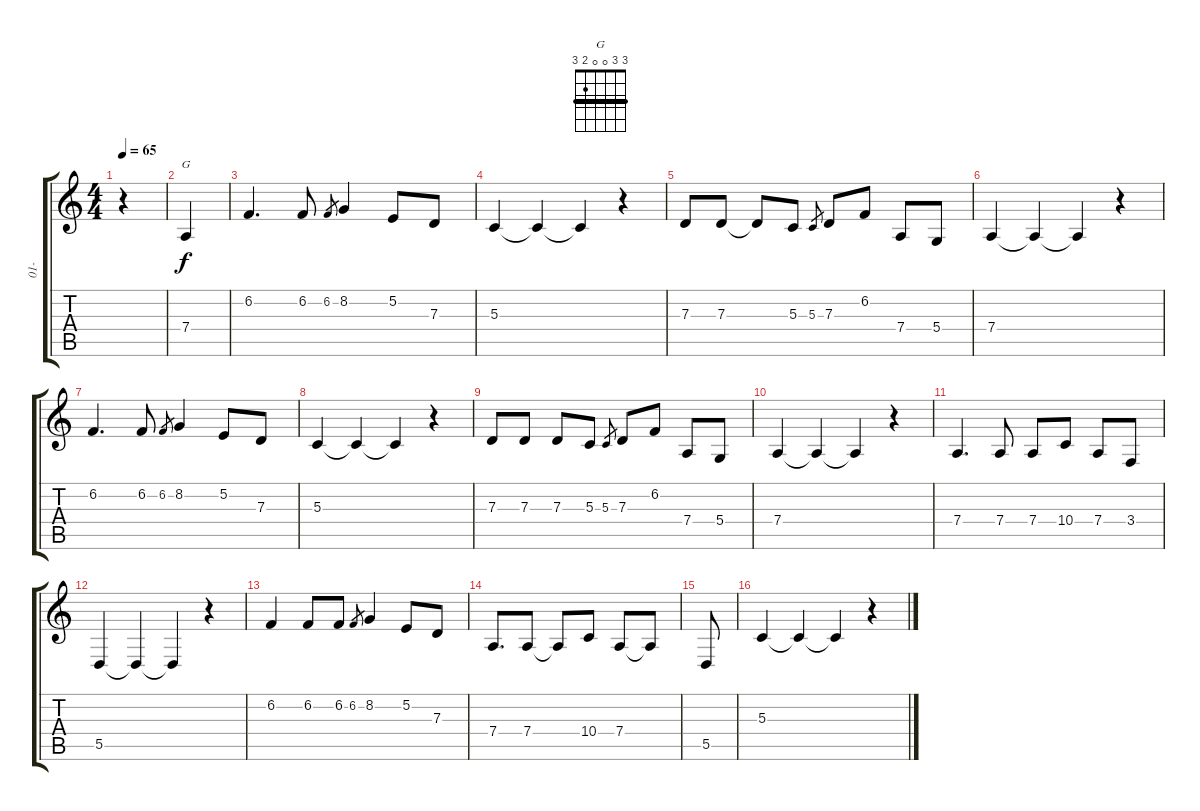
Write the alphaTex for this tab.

\track ("01-" "01-") {instrument electricpiano1}
\staff {score tabs}
\tuning (E4 B3 G3 D3 A2 E2) {hide}
\chord ("G" 3 3 0 0 2 3) {barre 3}
\ts (4 4)
\tempo 65
\clef g2
\ks c
r.4{dy f} |
7.4{t}.4{ch "G"} |
6.2.4{d} 6.2.8 6.2.8{gr} 8.2.4 5.2.8 7.3.8 |
5.3.4 5.3{t}.4 5.3{t}.4 r.4 |
7.3.8 7.3.8 7.3{t}.8 5.3.8 5.3.8{gr} 7.3.8 6.2.8 7.4.8 5.4.8 |
7.4.4 7.4{t}.4 7.4{t}.4 r.4 |
6.2.4{d} 6.2.8 6.2.8{gr} 8.2.4 5.2.8 7.3.8 |
5.3.4 5.3{t}.4 5.3{t}.4 r.4 |
7.3.8 7.3.8 7.3.8 5.3.8 5.3.8{gr} 7.3.8 6.2.8 7.4.8 5.4.8 |
7.4.4 7.4{t}.4 7.4{t}.4 r.4 |
7.4.4{d} 7.4.8 7.4.8 10.4.8 7.4.8 3.4.8 |
5.5.4 5.5{t}.4 5.5{t}.4 r.4 |
6.2.4 6.2.8 6.2.8 6.2.8{gr} 8.2.4 5.2.8 7.3.8 |
7.4.8{d} 7.4.8 7.4{t}.8 10.4.8 7.4.8 7.4{t}.8 |
5.5.8 |
5.3.4 5.3{t}.4 5.3{t}.4 r.4
